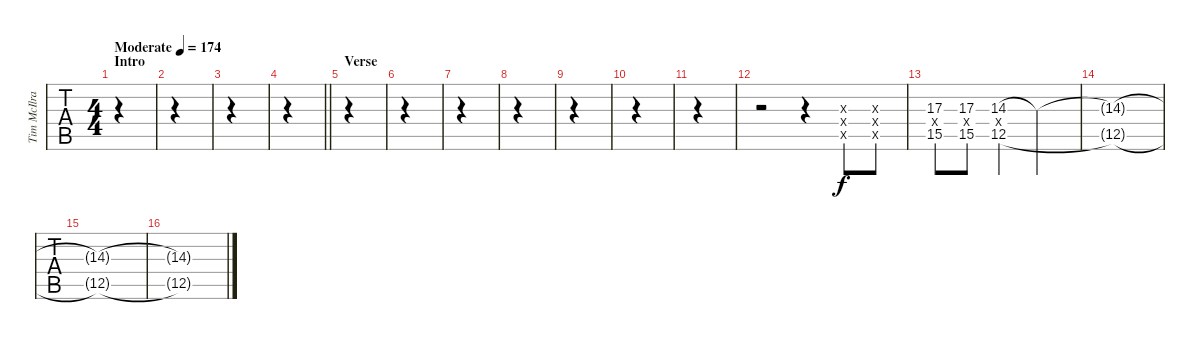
\track ("Tim McIlrath - Guitar One" "Tim McIlra") {instrument distortionguitar}
\staff {tabs}
\tuning (Eb4 Bb3 Gb3 Db3 Ab2 Eb2) {hide}
\ts (4 4)
\section ("" "Intro")
\tempo (174 "Moderate")
\clef g2
\ks c
|
|
|
\barLineRight lightlight
|
\section ("" "Verse")
|
|
|
|
|
|
|
r.2 r.4 (14.3{x} 14.4{x} 14.5{x}).8 (14.3{x} 14.4{x} 14.5{x}).8 |
(17.3 14.4{x} 15.5).8 (17.3 14.4{x} 15.5).8 (14.3 11.4{x} 12.5).4 14.3{t}.2{dy f} |
(14.3{t} 12.5{t}).1 |
(14.3{t} 12.5{t}).1 |
(14.3{t} 12.5{t}).1
